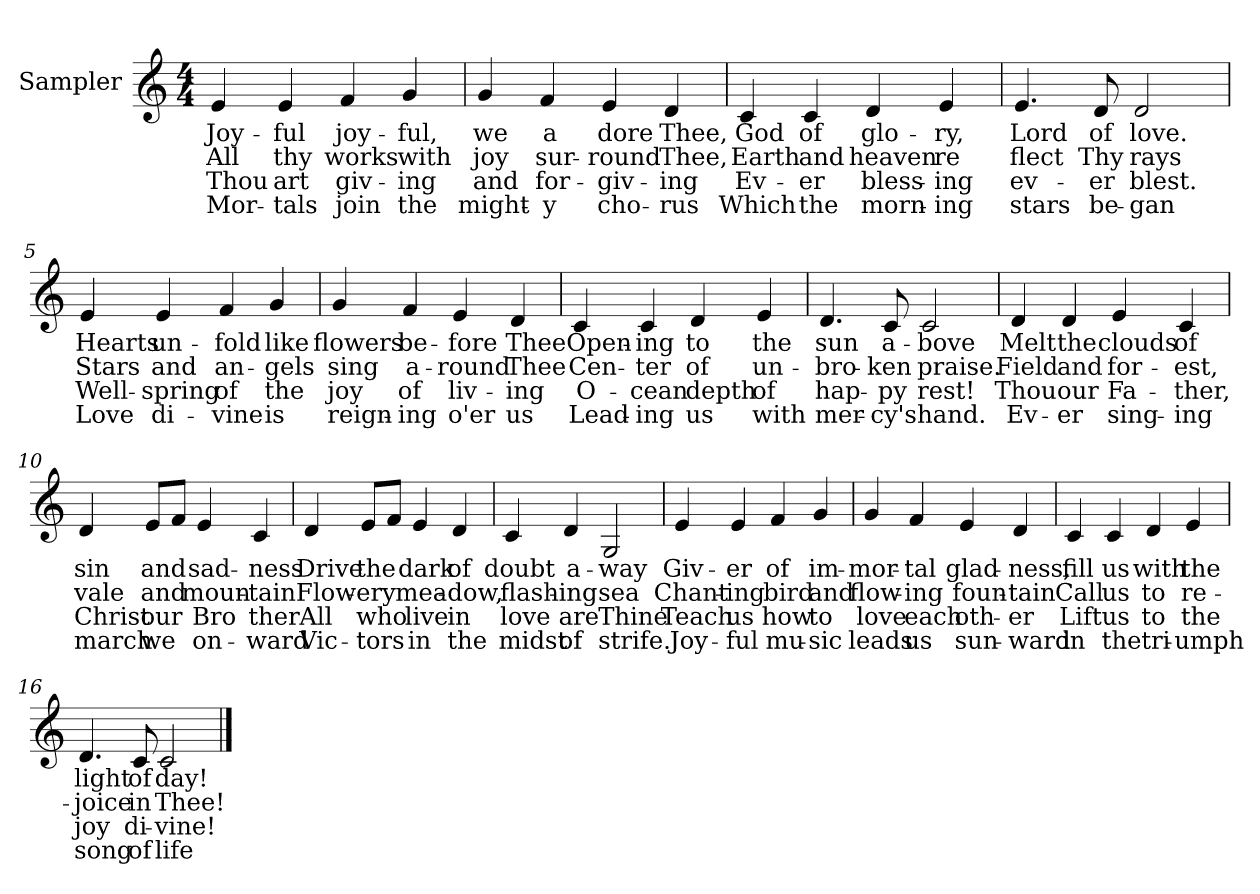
**kern	**text	**text	**text	**text
*part1	*part1	*part1	*part1	*part1
*staff1	*staff1	*staff1	*staff1	*staff1
*I"Sampler	*	*	*	*
*I'Samp	*	*	*	*
*k[]	*	*	*	*
*C:	*	*	*	*
*M4/4	*	*	*	*
=1	=1	=1	=1	=1
4e/	Joy-	All	Thou	Mor-
4e/	-ful	thy	art	-tals
4f/	joy-	works	giv-	join
4g/	-ful,	with	-ing	the
=2	=2	=2	=2	=2
4g/	we	joy	and	might-
4f/	a	sur-	for-	-y
4e/	dore	-round	-giv-	cho-
4d/	Thee,	Thee,	-ing	-rus
=3	=3	=3	=3	=3
4c/	God	Earth	Ev-	Which
4c/	of	and	-er	the
4d/	glo-	heaven	bless-	morn-
4e/	-ry,	re	-ing	-ing
=4	=4	=4	=4	=4
4.e/	Lord	flect	ev-	stars
8d/	of	Thy	-er	be-
2d/	love.	rays	blest.	-gan
!!LO:LB:g=z
=5	=5	=5	=5	=5
4e/	Hearts	Stars	Well-	Love
4e/	un-	and	-spring	di-
4f/	-fold	an-	of	-vine
4g/	like	-gels	the	is
=6	=6	=6	=6	=6
4g/	flowers	sing	joy	reign-
4f/	be-	a-	of	-ing
4e/	-fore	-round	liv-	o'er
4d/	Thee	Thee	-ing	us
=7	=7	=7	=7	=7
4c/	Open-	Cen-	O-	Lead-
4c/	-ing	-ter	-cean	-ing
4d/	to	of	depth	us
4e/	the	un-	of	with
=8	=8	=8	=8	=8
4.d/	sun	-bro-	hap-	mer-
8c/	a-	-ken	-py	-cy's
2c/	-bove	praise.	rest!	hand.
!!LO:LB:g=z
=9	=9	=9	=9	=9
4d/	Melt	Field	Thou	Ev-
4d/	the	and	our	-er
4e/	clouds	for-	Fa-	sing-
4c/	of	-est,	-ther,	-ing
=10	=10	=10	=10	=10
4d/	sin	vale	Christ	march
8e/L	and	and	our	we
8f/J	.	.	.	.
4e/	sad-	moun-	Bro	on-
4c/	-ness	-tain	ther	-ward
=11	=11	=11	=11	=11
4d/	Drive	Flow-	All	Vic-
8e/L	the	-ery	who	-tors
8f/J	.	.	.	.
4e/	dark	mea-	live	in
4d/	of	-dow,	in	the
=12	=12	=12	=12	=12
4c/	doubt	flash-	love	midst
4d/	a-	-ing	are	of
2G/	-way	sea	Thine	strife.
!!LO:LB:g=z
=13	=13	=13	=13	=13
4e/	Giv-	Chant-	Teach	Joy-
4e/	-er	-ing	us	-ful
4f/	of	bird	how	mu-
4g/	im-	and	to	-sic
=14	=14	=14	=14	=14
4g/	-mor-	flow-	love	leads
4f/	-tal	-ing	each	us
4e/	glad-	foun-	oth-	sun-
4d/	-ness,	-tain	-er	-ward
=15	=15	=15	=15	=15
4c/	fill	Call	Lift	in
4c/	us	us	us	the
4d/	with	to	to	tri-
4e/	the	re-	the	-umph
=16	=16	=16	=16	=16
4.d/	light	-joice	joy	song
8c/	of	in	di-	of
2c/	day!	Thee!	-vine!	life
==	==	==	==	==
*-	*-	*-	*-	*-
